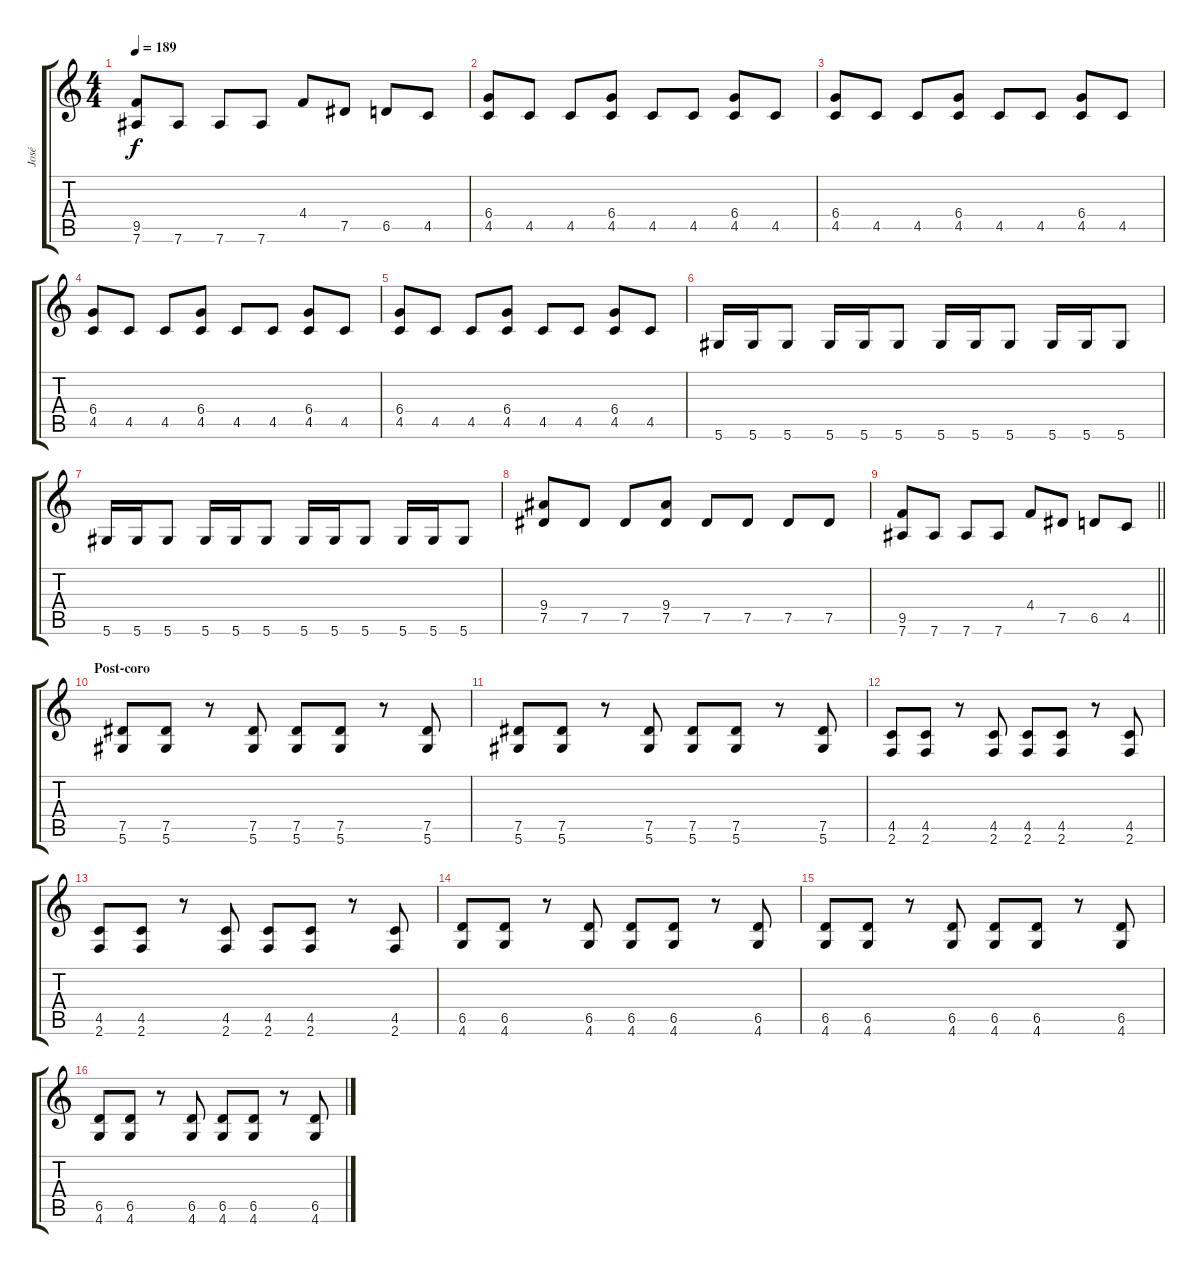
\track ("José" "José") {instrument distortionguitar}
\staff {score tabs}
\tuning (Eb4 Bb3 Gb3 Db3 Ab2 Eb2) {hide}
\ts (4 4)
\tempo 189
\clef g2
\ks c
(9.5 7.6).8{dy f} 7.6.8 7.6.8 7.6.8 4.4.8 7.5.8 6.5.8 4.5.8 |
(6.4 4.5).8 4.5.8 4.5.8 (6.4 4.5).8 4.5.8 4.5.8 (6.4 4.5).8 4.5.8 |
(6.4 4.5).8 4.5.8 4.5.8 (6.4 4.5).8 4.5.8 4.5.8 (6.4 4.5).8 4.5.8 |
(6.4 4.5).8 4.5.8 4.5.8 (6.4 4.5).8 4.5.8 4.5.8 (6.4 4.5).8 4.5.8 |
(6.4 4.5).8 4.5.8 4.5.8 (6.4 4.5).8 4.5.8 4.5.8 (6.4 4.5).8 4.5.8 |
5.6.16 5.6.16 5.6.8 5.6.16 5.6.16 5.6.8 5.6.16 5.6.16 5.6.8 5.6.16 5.6.16 5.6.8 |
5.6.16 5.6.16 5.6.8 5.6.16 5.6.16 5.6.8 5.6.16 5.6.16 5.6.8 5.6.16 5.6.16 5.6.8 |
(9.4 7.5).8 7.5.8 7.5.8 (9.4 7.5).8 7.5.8 7.5.8 7.5.8 7.5.8 |
\barLineRight lightlight
(9.5 7.6).8 7.6.8 7.6.8 7.6.8 4.4.8 7.5.8 6.5.8 4.5.8 |
\section ("" "Post-coro")
(7.5 5.6).8 (7.5 5.6).8 r.8 (7.5 5.6).8 (7.5 5.6).8 (7.5 5.6).8 r.8 (7.5 5.6).8 |
(7.5 5.6).8 (7.5 5.6).8 r.8 (7.5 5.6).8 (7.5 5.6).8 (7.5 5.6).8 r.8 (7.5 5.6).8 |
(4.5 2.6).8 (4.5 2.6).8 r.8 (4.5 2.6).8 (4.5 2.6).8 (4.5 2.6).8 r.8 (4.5 2.6).8 |
(4.5 2.6).8 (4.5 2.6).8 r.8 (4.5 2.6).8 (4.5 2.6).8 (4.5 2.6).8 r.8 (4.5 2.6).8 |
(6.5 4.6).8 (6.5 4.6).8 r.8 (6.5 4.6).8 (6.5 4.6).8 (6.5 4.6).8 r.8 (6.5 4.6).8 |
(6.5 4.6).8 (6.5 4.6).8 r.8 (6.5 4.6).8 (6.5 4.6).8 (6.5 4.6).8 r.8 (6.5 4.6).8 |
(6.5 4.6).8 (6.5 4.6).8 r.8 (6.5 4.6).8 (6.5 4.6).8 (6.5 4.6).8 r.8 (6.5 4.6).8
